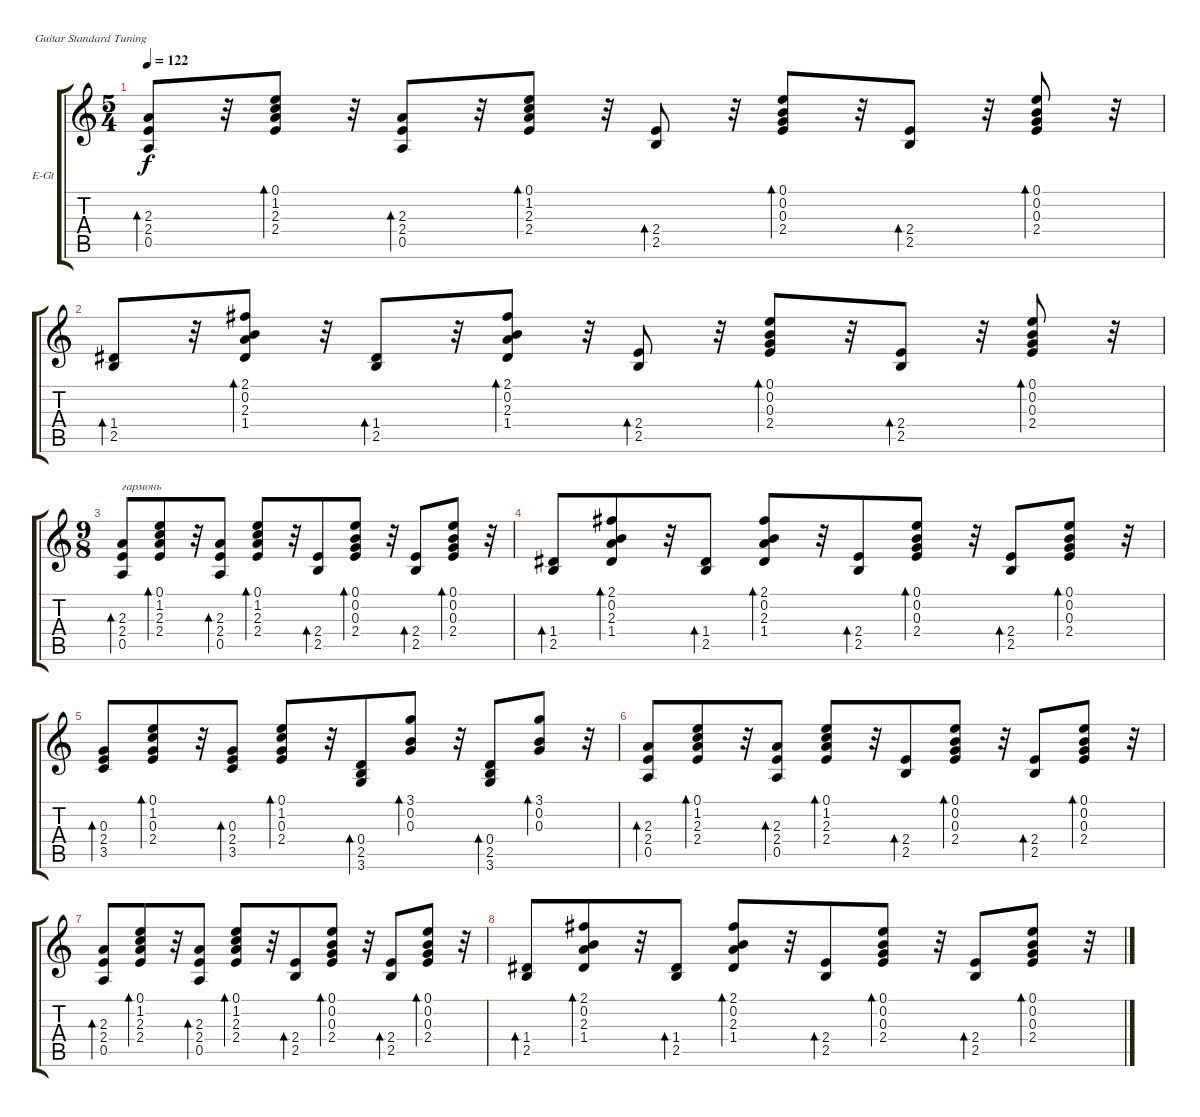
\defaultSystemsLayout 4
\bracketExtendMode groupsimilarinstruments
\firstSystemTrackNameOrientation horizontal
\otherSystemsTrackNameOrientation horizontal
\track ("Electric Guitar" "E-Gt") {instrument electricguitarclean}
\staff {score tabs}
\tuning (E4 B3 G3 D3 A2 E2)
\ts (5 4)
\tempo 122
\clef g2
\ks c
(2.3 2.4 0.5).8{bd 82 dy f} r.32 (1.2 2.3 2.4 0.1).8{bd 82} r.32 (2.3 2.4 0.5).8{bd 82} r.32 (1.2 2.3 2.4 0.1).8{bd 82} r.32 (2.4 2.5).8{bd 82} r.32 (0.2 0.3 2.4 0.1).8{bd 82} r.32 (2.4 2.5).8{bd 82} r.32 (0.2 0.3 2.4 0.1).8{bd 82} r.32 |
(1.4 2.5).8{bd 82} r.32 (0.2 2.3 1.4 2.1).8{bd 82} r.32 (1.4 2.5).8{bd 82} r.32 (0.2 2.3 1.4 2.1).8{bd 82} r.32 (2.4 2.5).8{bd 82} r.32 (0.2 0.3 2.4 0.1).8{bd 82} r.32 (2.4 2.5).8{bd 82} r.32 (0.2 0.3 2.4 0.1).8{bd 82} r.32 |
\ts (9 8)
(2.3 2.4 0.5).8{bd 82 txt "гармонь"} (1.2 2.3 2.4 0.1).8{bd 82} r.32 (2.3 2.4 0.5).8{bd 82} (1.2 2.3 2.4 0.1).8{bd 82} r.32 (2.4 2.5).8{bd 82} (0.2 0.3 2.4 0.1).8{bd 82} r.32 (2.4 2.5).8{bd 82} (0.2 0.3 2.4 0.1).8{bd 82} r.32 |
(1.4 2.5).8{bd 82} (0.2 2.3 1.4 2.1).8{bd 82} r.32 (1.4 2.5).8{bd 82} (0.2 2.3 1.4 2.1).8{bd 82} r.32 (2.4 2.5).8{bd 82} (0.2 0.3 2.4 0.1).8{bd 82} r.32 (2.4 2.5).8{bd 82} (0.2 0.3 2.4 0.1).8{bd 82} r.32 |
(0.3 2.4 3.5).8{bd 82} (1.2 0.3 2.4 0.1).8{bd 82} r.32 (0.3 2.4 3.5).8{bd 82} (1.2 0.3 2.4 0.1).8{bd 82} r.32 (0.4 2.5 3.6).8{bd 82} (0.2 0.3 3.1).8{bd 82} r.32 (0.4 2.5 3.6).8{bd 82} (0.2 0.3 3.1).8{bd 82} r.32 |
(2.3 2.4 0.5).8{bd 82} (1.2 2.3 2.4 0.1).8{bd 82} r.32 (2.3 2.4 0.5).8{bd 82} (1.2 2.3 2.4 0.1).8{bd 82} r.32 (2.4 2.5).8{bd 82} (0.2 0.3 2.4 0.1).8{bd 82} r.32 (2.4 2.5).8{bd 82} (0.2 0.3 2.4 0.1).8{bd 82} r.32 |
(2.3 2.4 0.5).8{bd 82} (1.2 2.3 2.4 0.1).8{bd 82} r.32 (2.3 2.4 0.5).8{bd 82} (1.2 2.3 2.4 0.1).8{bd 82} r.32 (2.4 2.5).8{bd 82} (0.2 0.3 2.4 0.1).8{bd 82} r.32 (2.4 2.5).8{bd 82} (0.2 0.3 2.4 0.1).8{bd 82} r.32 |
(1.4 2.5).8{bd 82} (0.2 2.3 1.4 2.1).8{bd 82} r.32 (1.4 2.5).8{bd 82} (0.2 2.3 1.4 2.1).8{bd 82} r.32 (2.4 2.5).8{bd 82} (0.2 0.3 2.4 0.1).8{bd 82} r.32 (2.4 2.5).8{bd 82} (0.2 0.3 2.4 0.1).8{bd 82} r.32
